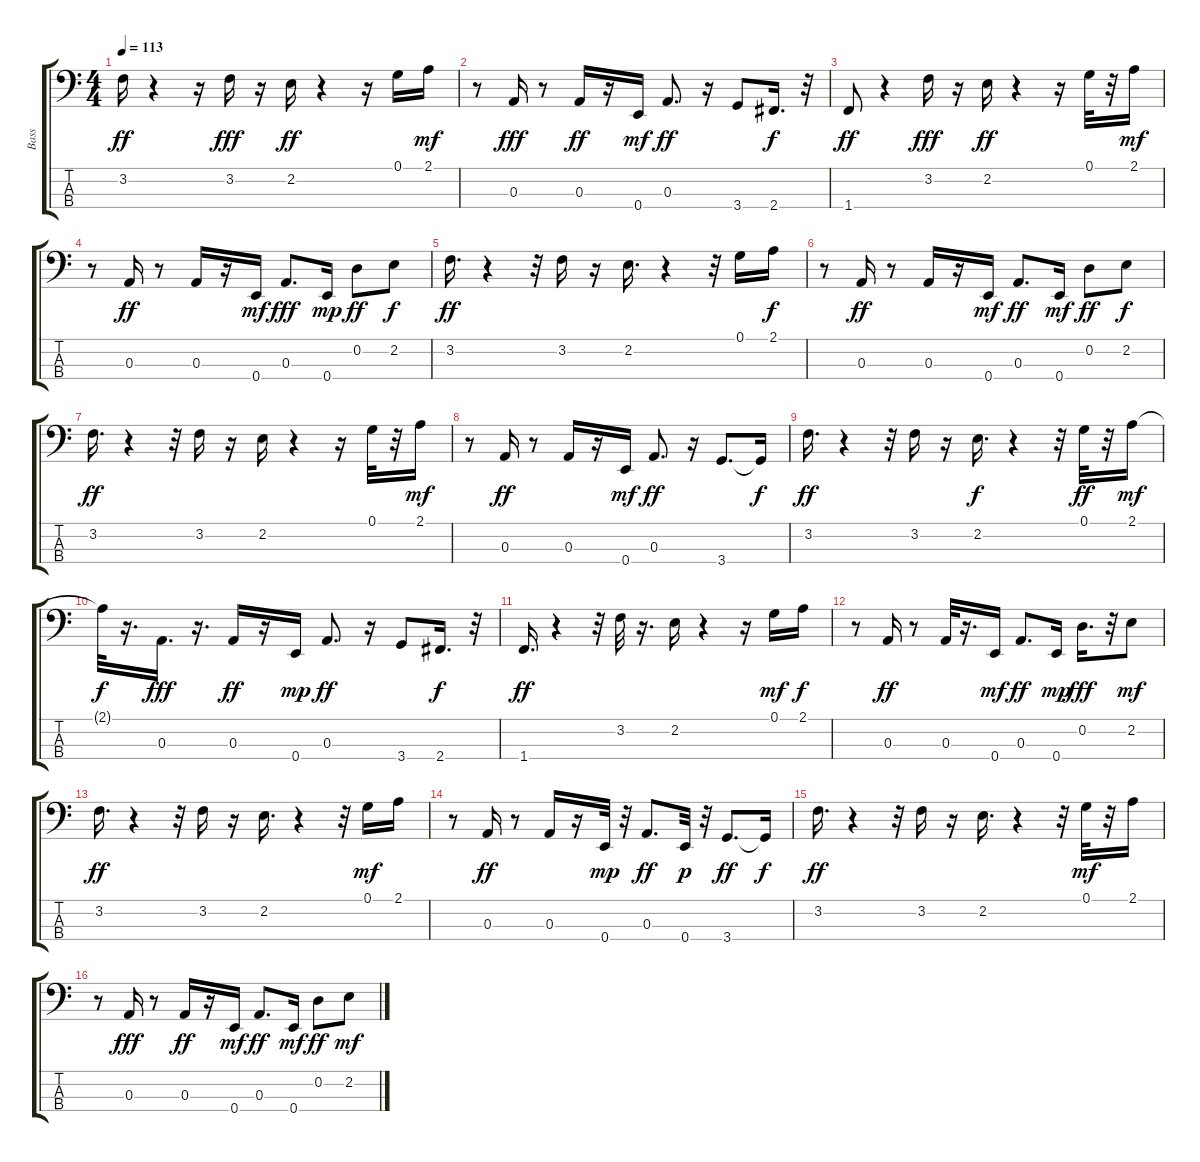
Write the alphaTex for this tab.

\track ("Bass" "Bass") {instrument electricbasspick}
\staff {score tabs}
\tuning (G2 D2 A1 E1) {hide}
\ts (4 4)
\tempo 113
\clef f4
\ks c
3.2.16{dy ff} r.4 r.16 3.2.16{dy fff} r.16 2.2.16{dy ff} r.4 r.16 0.1.16 2.1.16{dy mf} |
r.8 0.3.16{dy fff} r.8 0.3.16{dy ff} r.16 0.4.16{dy mf} 0.3.8{d dy ff} r.16 3.4.8 2.4.16{d dy f} r.32 |
1.4.8{dy ff} r.4 3.2.16{dy fff} r.16 2.2.16{dy ff} r.4 r.16 0.1.32 r.32 2.1.16{dy mf} |
r.8 0.3.16{dy ff} r.8 0.3.16 r.16 0.4.16{dy mf} 0.3.8{d dy fff} 0.4.16{dy mp} 0.2.8{dy ff} 2.2.8{dy f} |
3.2.16{d dy ff} r.4 r.32 3.2.16 r.16 2.2.16{d} r.4 r.32 0.1.16 2.1.16{dy f} |
r.8 0.3.16{dy ff} r.8 0.3.16 r.16 0.4.16{dy mf} 0.3.8{d dy ff} 0.4.16{dy mf} 0.2.8{dy ff} 2.2.8{dy f} |
3.2.16{d dy ff} r.4 r.32 3.2.16 r.16 2.2.16 r.4 r.16 0.1.32 r.32 2.1.16{dy mf} |
r.8 0.3.16{dy ff} r.8 0.3.16 r.16 0.4.16{dy mf} 0.3.8{d dy ff} r.16 3.4.8{d} 3.4{t}.16{dy f} |
3.2.16{d dy ff} r.4 r.32 3.2.16 r.16 2.2.16{d dy f} r.4 r.32 0.1.32{dy ff} r.32 2.1.16{dy mf} |
2.1{t}.32{dy f} r.16{d} 0.3.16{d dy fff} r.16{d} 0.3.16{dy ff} r.16 0.4.16{dy mp} 0.3.8{d dy ff} r.16 3.4.8 2.4.16{d dy f} r.32 |
1.4.16{d dy ff} r.4 r.32 3.2.32 r.16{d} 2.2.16 r.4 r.16 0.1.16{dy mf} 2.1.16{dy f} |
r.8 0.3.16{dy ff} r.8 0.3.32 r.16{d} 0.4.16{dy mf} 0.3.8{d dy ff} 0.4.16{dy mp} 0.2.16{d dy fff} r.32 2.2.8{dy mf} |
3.2.16{d dy ff} r.4 r.32 3.2.16 r.16 2.2.16{d} r.4 r.32 0.1.16{dy mf} 2.1.16 |
r.8 0.3.16{dy ff} r.8 0.3.16 r.16 0.4.32{dy mp} r.32 0.3.8{d dy ff} 0.4.32{dy p} r.32 3.4.8{d dy ff} 3.4{t}.16{dy f} |
3.2.16{d dy ff} r.4 r.32 3.2.16 r.16 2.2.16{d} r.4 r.32 0.1.32{dy mf} r.32 2.1.16 |
r.8 0.3.16{dy fff} r.8 0.3.16{dy ff} r.16 0.4.16{dy mf} 0.3.8{d dy ff} 0.4.16{dy mf} 0.2.8{dy ff} 2.2.8{dy mf}
